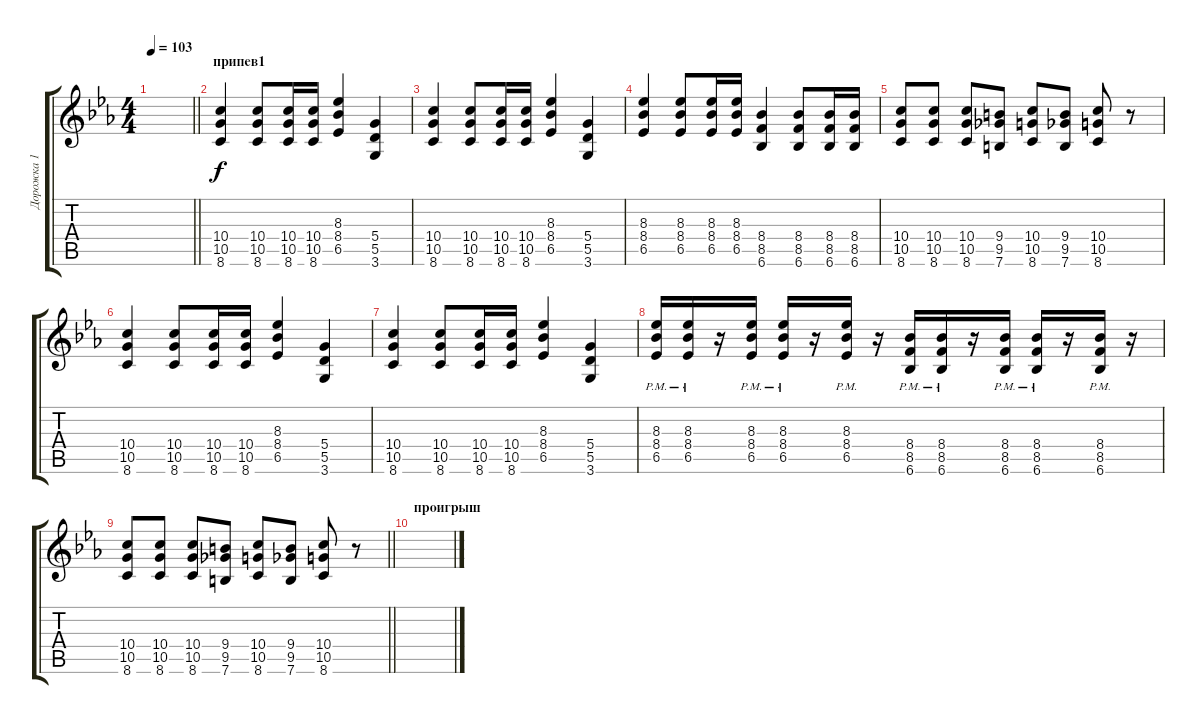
\track ("Дорожка 1" "Дорожка 1") {instrument distortionguitar}
\staff {score tabs}
\tuning (E4 B3 G3 D3 A2 E2) {hide}
\ts (4 4)
\tempo 103
\clef g2
\barLineRight lightlight
\ks cminor
|
\section ("" "припев1")
(10.4 10.5 8.6).4 (10.4 10.5 8.6).8 (10.4 10.5 8.6).16 (10.4 10.5 8.6).16 (8.3 8.4 6.5).4 (5.4 5.5 3.6).4 |
(10.4 10.5 8.6).4 (10.4 10.5 8.6).8 (10.4 10.5 8.6).16 (10.4 10.5 8.6).16 (8.3 8.4 6.5).4 (5.4 5.5 3.6).4 |
(8.3 8.4 6.5).4 (8.3 8.4 6.5).8 (8.3 8.4 6.5).16 (8.3 8.4 6.5).16 (8.4 8.5 6.6).4 (8.4 8.5 6.6).8 (8.4 8.5 6.6).16 (8.4 8.5 6.6).16 |
(10.4 10.5 8.6).8 (10.4 10.5 8.6).8 (10.4 10.5 8.6).8 (9.4 9.5 7.6).8 (10.4 10.5 8.6).8 (9.4 9.5 7.6).8 (10.4 10.5 8.6).8 r.8 |
(10.4 10.5 8.6).4 (10.4 10.5 8.6).8 (10.4 10.5 8.6).16 (10.4 10.5 8.6).16 (8.3 8.4 6.5).4 (5.4 5.5 3.6).4 |
(10.4 10.5 8.6).4 (10.4 10.5 8.6).8 (10.4 10.5 8.6).16 (10.4 10.5 8.6).16 (8.3 8.4 6.5).4 (5.4 5.5 3.6).4 |
(8.3{pm} 8.4{pm} 6.5{pm}).16 (8.3{pm} 8.4{pm} 6.5{pm}).16 r.16 (8.3{pm} 8.4{pm} 6.5{pm}).16 (8.3{pm} 8.4{pm} 6.5{pm}).16 r.16 (8.3{pm} 8.4{pm} 6.5{pm}).16 r.16 (8.4{pm} 8.5{pm} 6.6{pm}).16 (8.4{pm} 8.5{pm} 6.6{pm}).16 r.16 (8.4{pm} 8.5{pm} 6.6{pm}).16 (8.4{pm} 8.5{pm} 6.6{pm}).16 r.16 (8.4{pm} 8.5{pm} 6.6{pm}).16 r.16 |
\barLineRight lightlight
(10.4 10.5 8.6).8 (10.4 10.5 8.6).8 (10.4 10.5 8.6).8 (9.4 9.5 7.6).8 (10.4 10.5 8.6).8 (9.4 9.5 7.6).8 (10.4 10.5 8.6).8 r.8 |
\section ("" "проигрыш")
